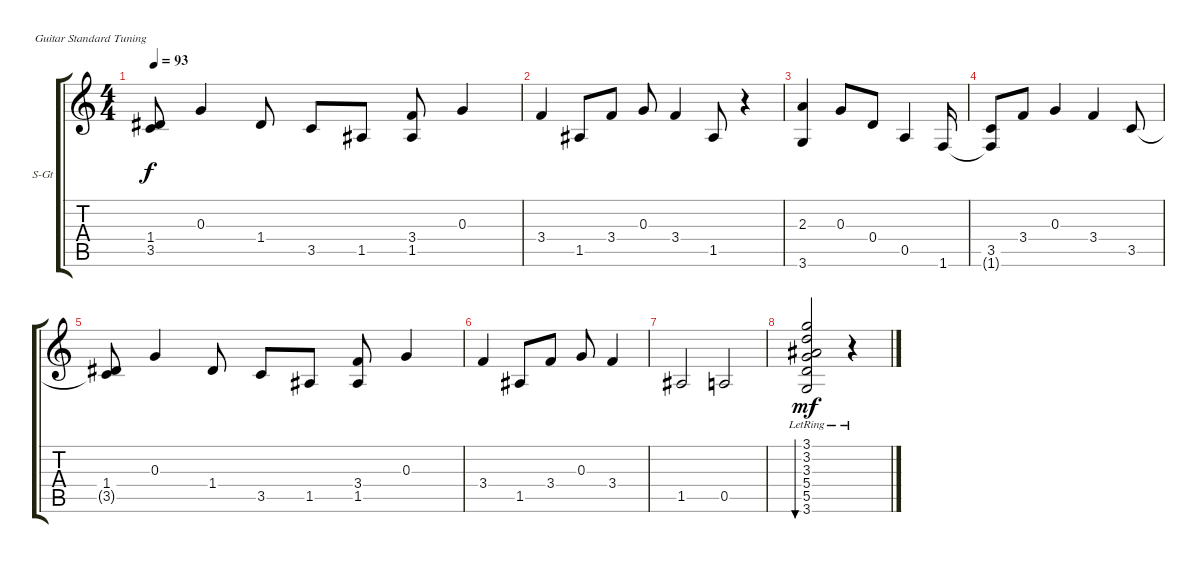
\defaultSystemsLayout 4
\bracketExtendMode groupsimilarinstruments
\firstSystemTrackNameOrientation horizontal
\otherSystemsTrackNameOrientation horizontal
\track ("Steel Guitar" "S-Gt") {instrument acousticguitarsteel}
\staff {score tabs}
\tuning (E4 B3 G3 D3 A2 E2)
\ts (4 4)
\tempo 93
\clef g2
\ks c
(1.4 3.5{t}).8{dy f} 0.3.4 1.4.8 3.5.8 1.5.8 (3.4 1.5).8 0.3.4 |
3.4.4 1.5.8 3.4.8 0.3.8 3.4.4 1.5.8 r.4 |
(2.3 3.6).4 0.3.8 0.4.8 0.5.4 1.6.16 |
(3.5 1.6{t}).8 3.4.8 0.3.4 3.4.4 3.5.8 |
(1.4 3.5{t}).8 0.3.4 1.4.8 3.5.8 1.5.8 (3.4 1.5).8 0.3.4 |
3.4.4 1.5.8 3.4.8 0.3.8 3.4.4 |
1.5.2 0.5.2 |
(3.6{lr} 5.5{lr} 5.4{lr} 3.3{lr} 3.2{lr} 3.1{lr}).2{bu 480 dy mf} r.4
